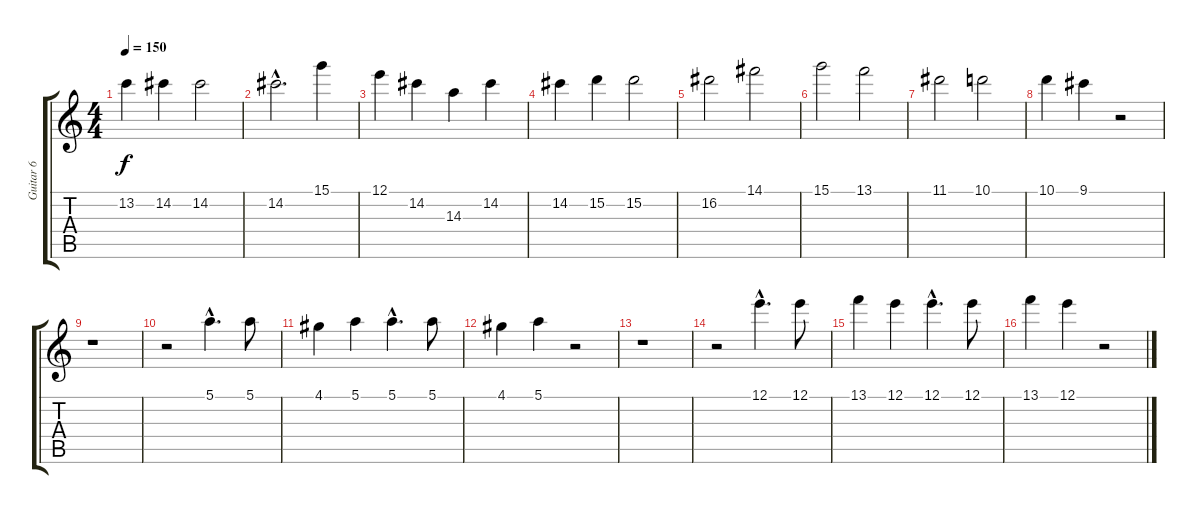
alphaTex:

\track ("Guitar 6" "Guitar 6") {instrument acousticguitarnylon}
\staff {score tabs}
\tuning (E4 B3 G3 D3 A2 E2) {hide}
\ts (4 4)
\tempo 150
\clef g2
\ks c
13.2.4{dy f} 14.2.4 14.2.2 |
14.2{hac}.2{d} 15.1.4 |
12.1.4 14.2.4 14.3.4 14.2.4 |
14.2.4 15.2.4 15.2.2 |
16.2.2 14.1.2 |
15.1.2 13.1.2 |
11.1.2 10.1.2 |
10.1.4 9.1.4 r.2 |
r.1 |
r.2 5.1{hac}.4{d} 5.1.8 |
4.1.4 5.1.4 5.1{hac}.4{d} 5.1.8 |
4.1.4 5.1.4 r.2 |
r.1 |
r.2 12.1{hac}.4{d} 12.1.8 |
13.1.4 12.1.4 12.1{hac}.4{d} 12.1.8 |
13.1.4 12.1.4 r.2
